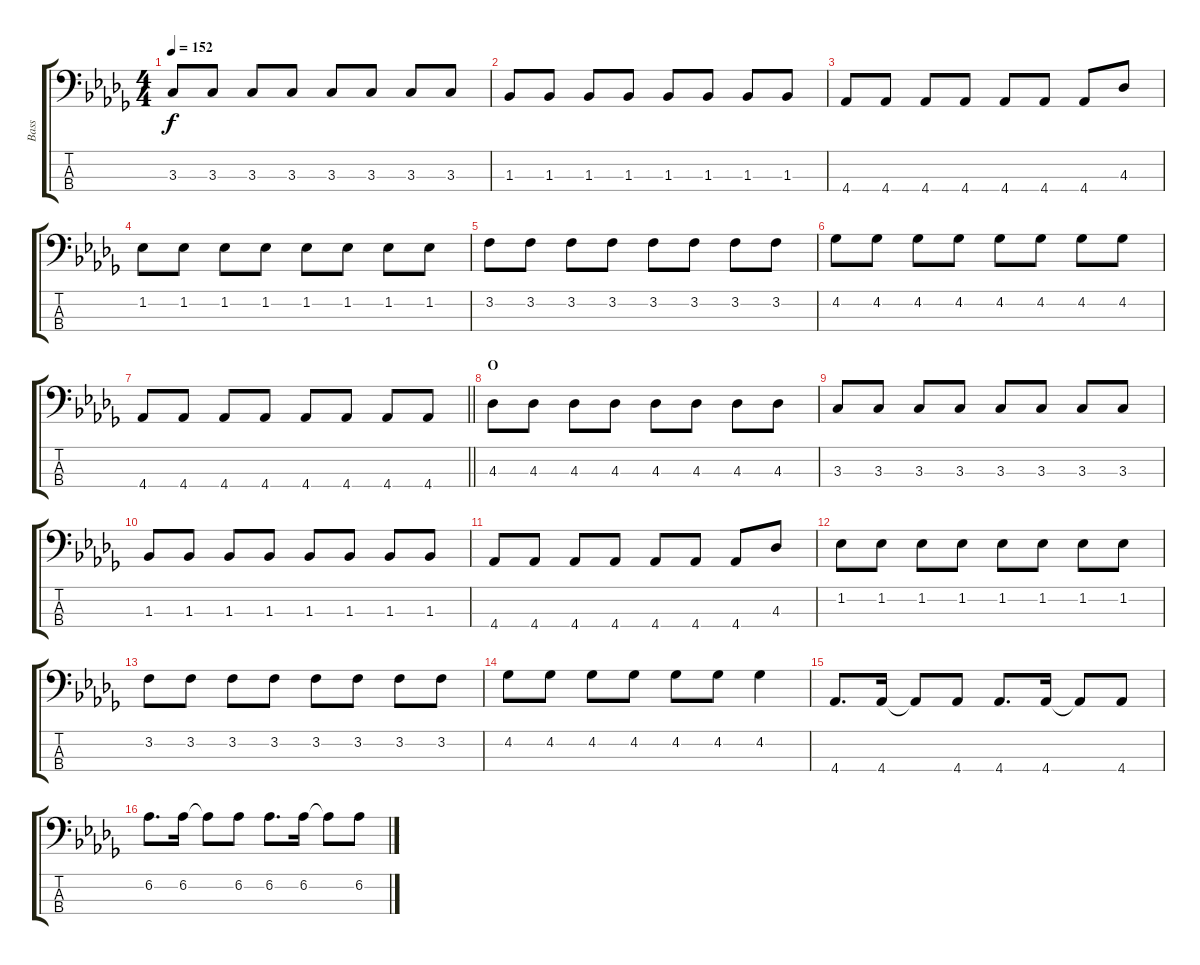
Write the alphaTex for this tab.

\track ("Bass" "Bass") {instrument electricbassfinger}
\staff {score tabs}
\tuning (G2 D2 A1 E1) {hide}
\ts (4 4)
\tempo 152
\clef f4
\ks db
3.3.8{dy f} 3.3.8 3.3.8 3.3.8 3.3.8 3.3.8 3.3.8 3.3.8 |
1.3.8 1.3.8 1.3.8 1.3.8 1.3.8 1.3.8 1.3.8 1.3.8 |
4.4.8 4.4.8 4.4.8 4.4.8 4.4.8 4.4.8 4.4.8 4.3.8 |
1.2.8 1.2.8 1.2.8 1.2.8 1.2.8 1.2.8 1.2.8 1.2.8 |
3.2.8 3.2.8 3.2.8 3.2.8 3.2.8 3.2.8 3.2.8 3.2.8 |
4.2.8 4.2.8 4.2.8 4.2.8 4.2.8 4.2.8 4.2.8 4.2.8 |
\barLineRight lightlight
4.4.8 4.4.8 4.4.8 4.4.8 4.4.8 4.4.8 4.4.8 4.4.8 |
\section ("" "O")
4.3.8 4.3.8 4.3.8 4.3.8 4.3.8 4.3.8 4.3.8 4.3.8 |
3.3.8 3.3.8 3.3.8 3.3.8 3.3.8 3.3.8 3.3.8 3.3.8 |
1.3.8 1.3.8 1.3.8 1.3.8 1.3.8 1.3.8 1.3.8 1.3.8 |
4.4.8 4.4.8 4.4.8 4.4.8 4.4.8 4.4.8 4.4.8 4.3.8 |
1.2.8 1.2.8 1.2.8 1.2.8 1.2.8 1.2.8 1.2.8 1.2.8 |
3.2.8 3.2.8 3.2.8 3.2.8 3.2.8 3.2.8 3.2.8 3.2.8 |
4.2.8 4.2.8 4.2.8 4.2.8 4.2.8 4.2.8 4.2.4 |
4.4.8{d} 4.4.16 4.4{t}.8 4.4.8 4.4.8{d} 4.4.16 4.4{t}.8 4.4.8 |
6.2.8{d} 6.2.16 6.2{t}.8 6.2.8 6.2.8{d} 6.2.16 6.2{t}.8 6.2.8
